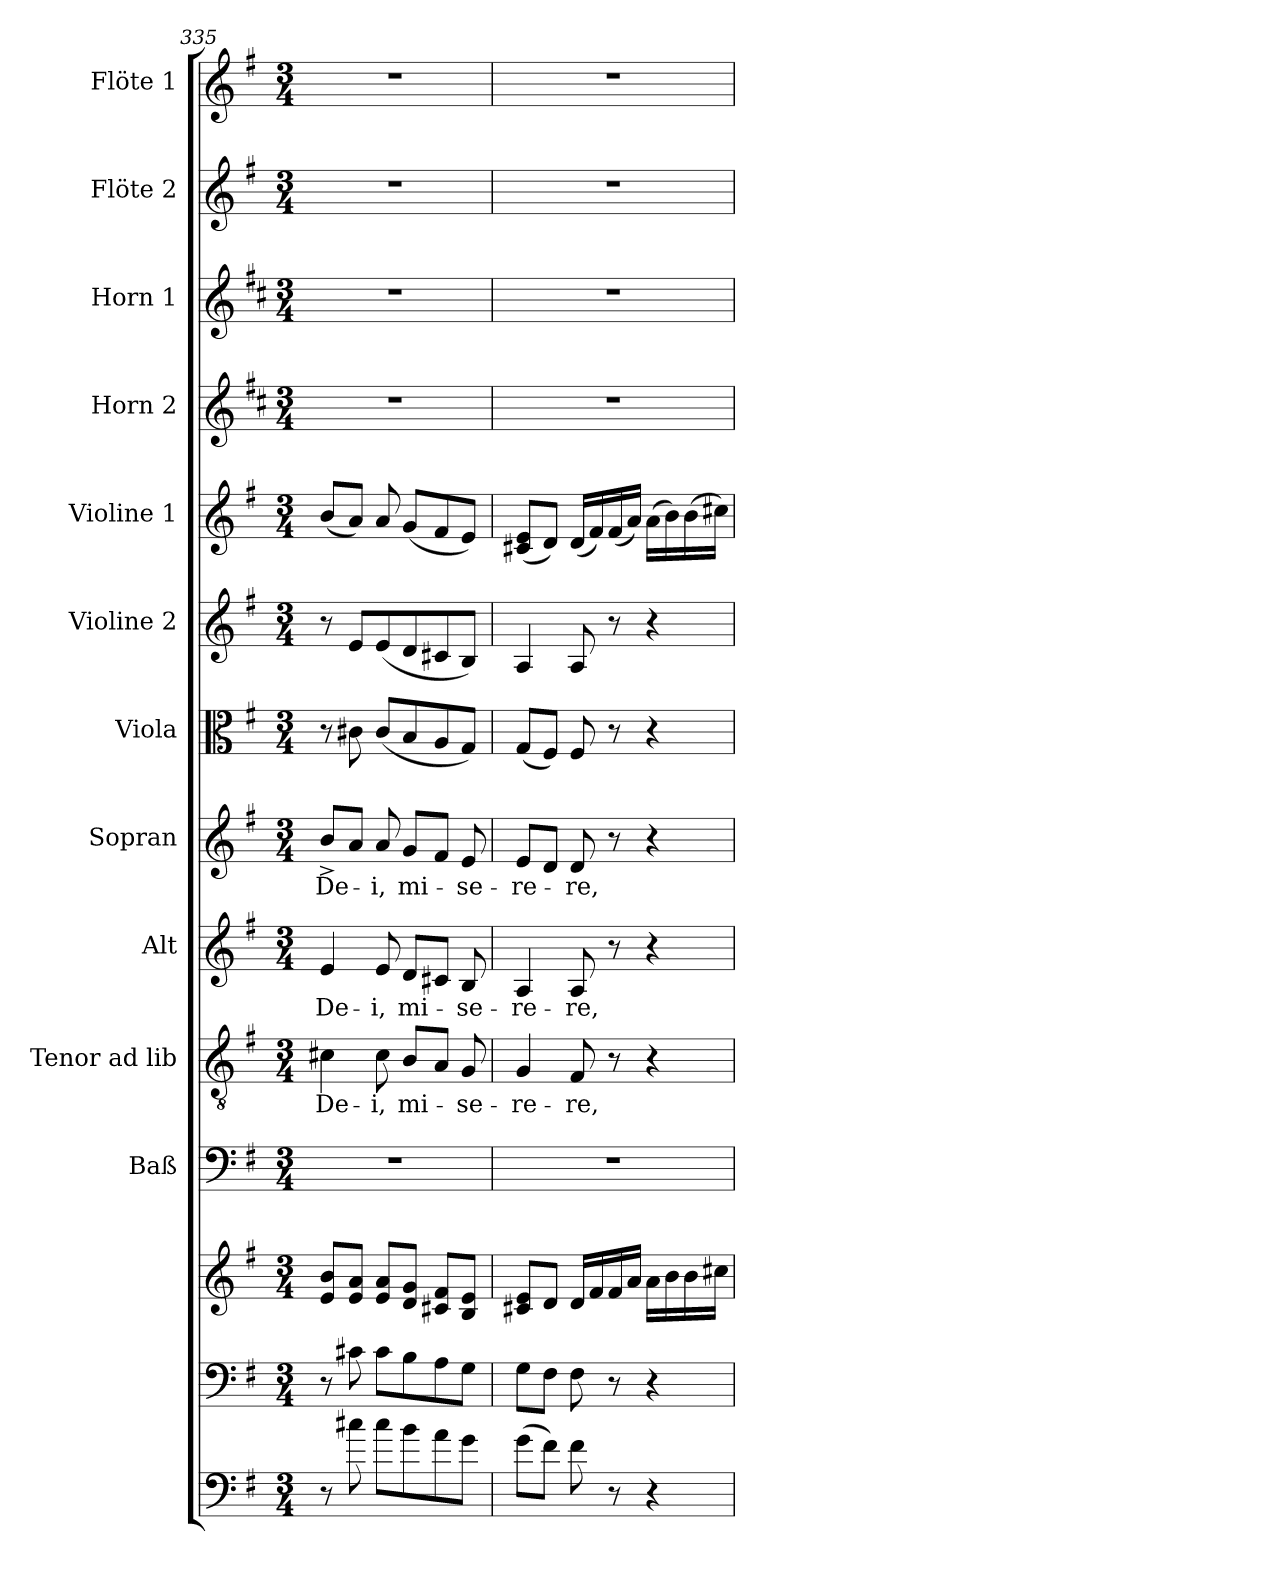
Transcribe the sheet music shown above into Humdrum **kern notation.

**kern	**kern	**kern	**kern	**kern	**text	**kern	**text	**kern	**text	**kern	**kern	**kern	**kern	**kern	**kern	**kern
*part13	*part12	*part12	*part11	*part10	*part10	*part9	*part9	*part8	*part8	*part7	*part6	*part5	*part4	*part3	*part2	*part1
*staff14	*staff13	*staff12	*staff11	*staff10	*staff10	*staff9	*staff9	*staff8	*staff8	*staff7	*staff6	*staff5	*staff4	*staff3	*staff2	*staff1
*	*	*	*I"Baß	*I"Tenor ad lib	*	*I"Alt	*	*I"Sopran	*	*I"Viola	*I"Violine 2	*I"Violine 1	*I"Horn 2	*I"Horn 1	*I"Flöte 2	*I"Flöte 1
*	*	*	*I'Baß	*I'Ten	*	*I'Alt	*	*I'Sop	*	*I'Vla.	*I'Vln. 2	*I'Vln. 1	*I'Hrn. 2	*I'Hrn. 1	*I'Fl. 2	*I'Fl. 1
!!LO:PB:g=z
*clefF4	*clefF4	*clefG2	*clefF4	*clefGv2	*	*clefG2	*	*clefG2	*	*clefC3	*clefG2	*clefG2	*clefG2	*clefG2	*clefG2	*clefG2
*ITrd7c12	*	*	*	*	*	*	*	*	*	*	*	*	*ITrd4c7	*ITrd4c7	*	*
*k[f#]	*k[f#]	*k[f#]	*k[f#]	*k[f#]	*	*k[f#]	*	*k[f#]	*	*k[f#]	*k[f#]	*k[f#]	*k[f#]	*k[f#]	*k[f#]	*k[f#]
*G:	*G:	*G:	*G:	*G:	*	*G:	*	*G:	*	*G:	*G:	*G:	*G:	*G:	*G:	*G:
*M3/4	*M3/4	*M3/4	*M3/4	*M3/4	*	*M3/4	*	*M3/4	*	*M3/4	*M3/4	*M3/4	*M3/4	*M3/4	*M3/4	*M3/4
=335	=335	=335	=335	=335	=335	=335	=335	=335	=335	=335	=335	=335	=335	=335	=335	=335
!	!	!	!	!	!LO:LY:b	!	!LO:LY:b	!	!LO:LY:b	!	!	!	!	!	!	!
8r	8r	8e/ 8b/L	2.r	4c#X\	De-	4e/	De-	8b^</L	De-	8r	8r	(<8b/L	2.r	2.r	2.r	2.r
8c#X\	8c#X\	8e/ 8a/J	.	.	.	.	.	8a/J	.	8c#X\	8e/L	8a/J)	.	.	.	.
!	!	!	!	!	!LO:LY:b	!	!LO:LY:b	!	!LO:LY:b	!	!	!	!	!	!	!
8c#\L	8c#\L	8e/ 8a/L	.	8c#\	-i,	8e/	-i,	8a/	-i,	(<8c#/L	(<8e/	8a/	.	.	.	.
!	!	!	!	!	!LO:LY:b	!	!LO:LY:b	!	!LO:LY:b	!	!	!	!	!	!	!
8B\	8B\	8d/ 8g/J	.	8B/L	mi-	8d/L	mi-	8g/L	mi-	8B/	8d/	(<8g/L	.	.	.	.
8A\	8A\	8c#X/ 8f#/L	.	8A/J	.	8c#X/J	.	8f#/J	.	8A/	8c#X/	8f#/	.	.	.	.
!	!	!	!	!	!LO:LY:b	!	!LO:LY:b	!	!LO:LY:b	!	!	!	!	!	!	!
8G\J	8G\J	8B/ 8e/J	.	8G/	-se-	8B/	-se-	8e/	-se-	8G/J)	8B/J)	8e/J)	.	.	.	.
=336	=336	=336	=336	=336	=336	=336	=336	=336	=336	=336	=336	=336	=336	=336	=336	=336
!	!	!	!	!	!LO:LY:b	!	!LO:LY:b	!	!LO:LY:b	!	!	!	!	!	!	!
(>8G\L	8G\L	8c#X/ 8e/L	2.r	4G/	-re-	4A/	-re-	8e/L	-re-	(<8G/L	4A/	(<8c#X/ 8e/L	2.r	2.r	2.r	2.r
8F#\J)	8F#\J	8d/J	.	.	.	.	.	8d/J	.	8F#/J)	.	8d/J)	.	.	.	.
!	!	!	!	!	!LO:LY:b	!	!LO:LY:b	!	!LO:LY:b	!	!	!	!	!	!	!
8F#\	8F#\	16d/LL	.	8F#/	-re,	8A/	-re,	8d/	-re,	8F#/	8A/	(<16d/LL	.	.	.	.
.	.	16f#/	.	.	.	.	.	.	.	.	.	16f#/)	.	.	.	.
8r	8r	16f#/	.	8r	.	8r	.	8r	.	8r	8r	(<16f#/	.	.	.	.
.	.	16a/JJ	.	.	.	.	.	.	.	.	.	16a/JJ)	.	.	.	.
4r	4r	16a\LL	.	4r	.	4r	.	4r	.	4r	4r	(>16a\LL	.	.	.	.
.	.	16b\	.	.	.	.	.	.	.	.	.	16b\)	.	.	.	.
.	.	16b\	.	.	.	.	.	.	.	.	.	(>16b\	.	.	.	.
.	.	16cc#X\JJ	.	.	.	.	.	.	.	.	.	16cc#X\JJ)	.	.	.	.
=	=	=	=	=	=	=	=	=	=	=	=	=	=	=	=	=
*-	*-	*-	*-	*-	*-	*-	*-	*-	*-	*-	*-	*-	*-	*-	*-	*-
